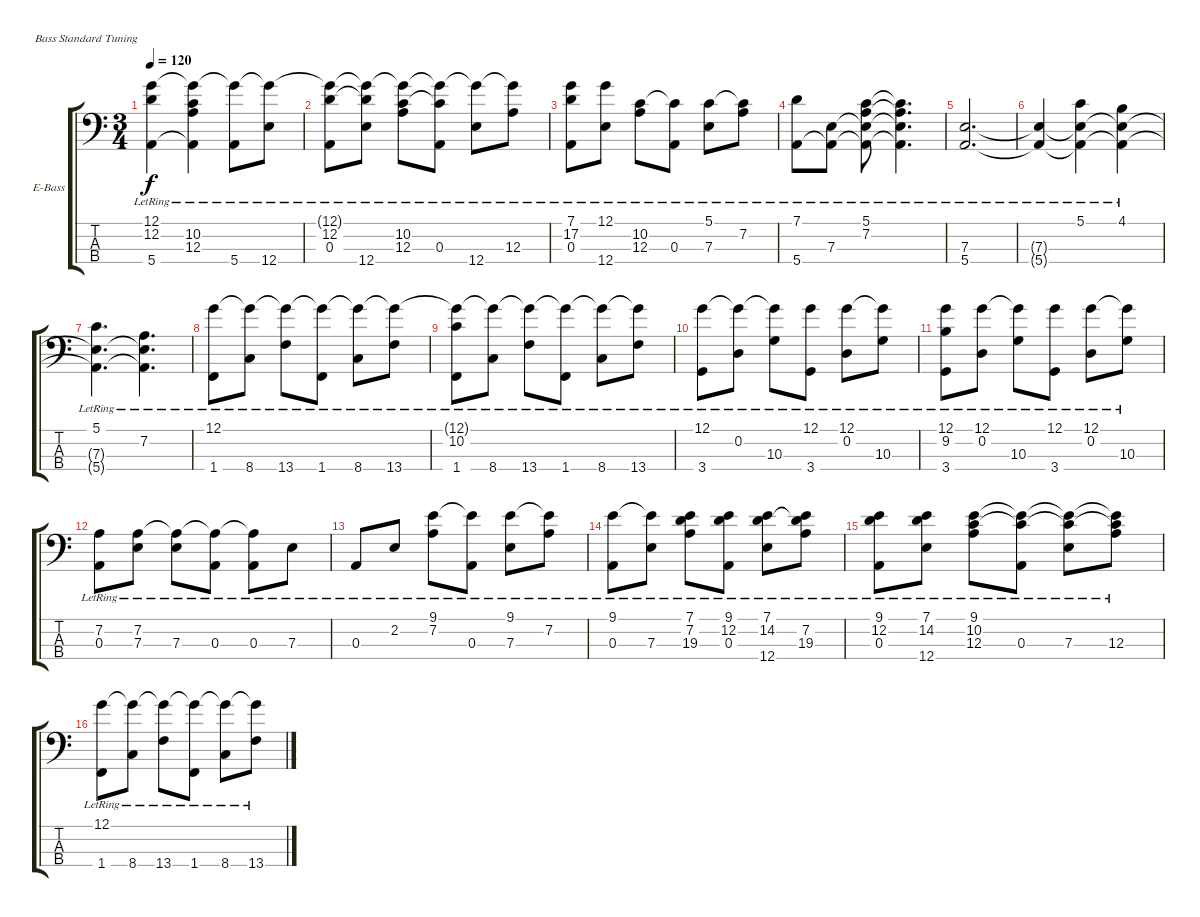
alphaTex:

\defaultSystemsLayout 4
\bracketExtendMode groupsimilarinstruments
\firstSystemTrackNameOrientation horizontal
\otherSystemsTrackNameOrientation horizontal
\track ("Electric Bass" "E-Bass") {instrument electricbassfinger}
\staff {score tabs}
\tuning (G2 D2 A1 E1)
\ts (3 4)
\tempo 120
\clef f4
\ks c
(5.4{lr} 12.2{lr} 12.1{lr t}).4{dy f} (5.4{lr t} 12.3{lr} 10.2{lr} 12.1{lr t}).4 (5.4{lr} 12.1{lr t}).8 (12.4{lr} 12.1{lr t}).8 |
(0.3{lr} 12.2{lr} 12.1{lr t}).8 (12.4{lr} 12.2{lr t} 12.1{lr t}).8 (12.3{lr} 10.2{lr} 12.1{lr t}).8 (0.3{lr} 10.2{lr t} 12.1{lr t}).8 (12.4{lr} 12.1{lr t}).8 (12.3{lr} 12.1{lr t}).8 |
(0.3{lr} 17.2{lr} 7.1).8 (12.4{lr} 12.1{lr}).8 (12.3{lr} 10.2{lr}).8 (0.3{lr} 10.2{lr t}).8 (7.3{lr} 5.1{lr}).8 (7.2{lr} 5.1{lr t}).8 |
(5.4{lr} 7.1{lr}).8 (5.4{lr t} 7.3{lr}).8 (5.4{lr t} 7.3{lr t} 7.2{lr} 5.1{lr}).8 (5.4{lr t} 7.3{lr t} 7.2{lr t} 5.1{lr t}).4{d} |
(5.4{lr} 7.3).2{d} |
(5.4{lr t} 7.3{t}).4 (5.4{lr t} 7.3{t} 5.1{lr}).4 (5.4{lr t} 7.3{t} 4.1{lr}).4 |
(5.4{lr t} 7.3{t} 5.1{lr}).4{d} (5.4{lr t} 7.3{t} 7.2{lr}).4{d} |
(1.4{lr} 12.1).8 (8.4{lr} 12.1{t}).8 (13.4{lr} 12.1{t}).8 (1.4{lr} 12.1{t}).8 (8.4{lr} 12.1{t}).8 (13.4{lr} 12.1{t}).8 |
(1.4{lr} 10.2{lr} 12.1{t}).8 (8.4{lr} 12.1{t}).8 (13.4{lr} 12.1{t}).8 (1.4{lr} 12.1{t}).8 (8.4{lr} 12.1{t}).8 (13.4{lr} 12.1{t}).8 |
(3.4{lr} 12.1).8 (0.2{lr} 12.1{t}).8 (10.3{lr} 12.1{t}).8 (12.1 3.4{lr}).8 (0.2{lr} 12.1).8 (10.3{lr} 12.1{t}).8 |
(12.1 9.2{lr} 3.4{lr}).8 (0.2{lr} 12.1).8 (10.3{lr} 12.1{t}).8 (12.1 3.4{lr}).8 (0.2{lr} 12.1).8 (10.3{lr} 12.1{t}).8 |
(0.3{lr} 7.2{lr}).8 (7.3{lr} 7.2{lr}).8 (7.3{lr} 7.2{lr t}).8 (0.3{lr} 7.2{lr t}).8 (0.3{lr} 7.2{lr t}).8 7.3{lr}.8 |
0.3{lr}.8 2.2{lr}.8 (7.2{lr} 9.1).8 (0.3{lr} 9.1{t}).8 (7.3{lr} 9.1).8 (7.2{lr} 9.1{t}).8 |
(0.3{lr} 9.1).8 (7.3{lr} 9.1{t}).8 (19.3 7.2{lr} 7.1).8 (0.3{lr} 12.2 9.1).8 (12.4{lr} 14.2 7.1).8 (19.3 7.2{lr} 7.1{t}).8 |
(0.3{lr} 12.2 9.1).8 (12.4{lr} 14.2 7.1).8 (12.3{lr} 10.2 9.1).8 (0.3{lr} 10.2{t} 9.1{t}).8 (7.3{lr} 10.2{t} 9.1{t}).8 (12.3{lr} 10.2{t} 9.1{t}).8 |
(1.4{lr} 12.1).8 (8.4{lr} 12.1{t}).8 (13.4{lr} 12.1{t}).8 (1.4{lr} 12.1{t}).8 (8.4{lr} 12.1{t}).8 (13.4{lr} 12.1{t}).8
